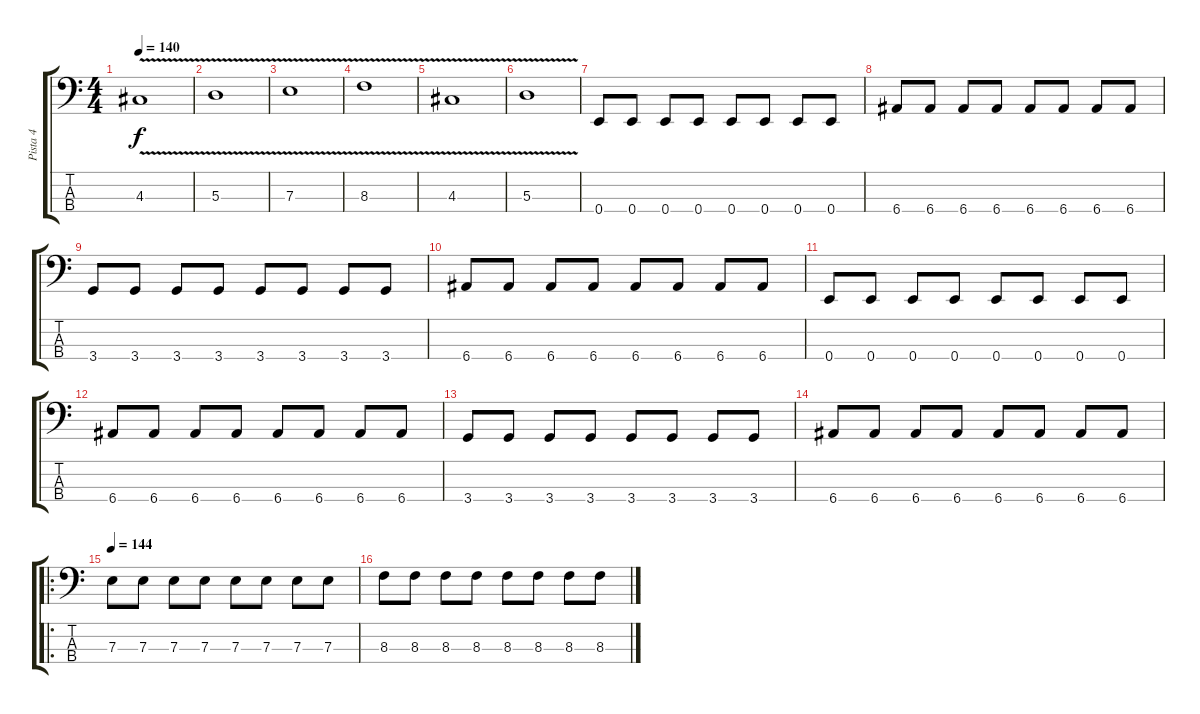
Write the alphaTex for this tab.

\track ("Pista 4" "Pista 4") {instrument electricbassfinger}
\staff {score tabs}
\tuning (G2 D2 A1 E1) {hide}
\ts (4 4)
\tempo 140
\clef f4
\ks c
4.3{v}.1{dy f} |
5.3{v}.1 |
7.3{v}.1 |
8.3{v}.1 |
4.3{v}.1 |
5.3{v}.1 |
0.4.8 0.4.8 0.4.8 0.4.8 0.4.8 0.4.8 0.4.8 0.4.8 |
6.4.8 6.4.8 6.4.8 6.4.8 6.4.8 6.4.8 6.4.8 6.4.8 |
3.4.8 3.4.8 3.4.8 3.4.8 3.4.8 3.4.8 3.4.8 3.4.8 |
6.4.8 6.4.8 6.4.8 6.4.8 6.4.8 6.4.8 6.4.8 6.4.8 |
0.4.8 0.4.8 0.4.8 0.4.8 0.4.8 0.4.8 0.4.8 0.4.8 |
6.4.8 6.4.8 6.4.8 6.4.8 6.4.8 6.4.8 6.4.8 6.4.8 |
3.4.8 3.4.8 3.4.8 3.4.8 3.4.8 3.4.8 3.4.8 3.4.8 |
6.4.8 6.4.8 6.4.8 6.4.8 6.4.8 6.4.8 6.4.8 6.4.8 |
\ro
\tempo 144
7.3.8 7.3.8 7.3.8 7.3.8 7.3.8 7.3.8 7.3.8 7.3.8 |
8.3.8 8.3.8 8.3.8 8.3.8 8.3.8 8.3.8 8.3.8 8.3.8
